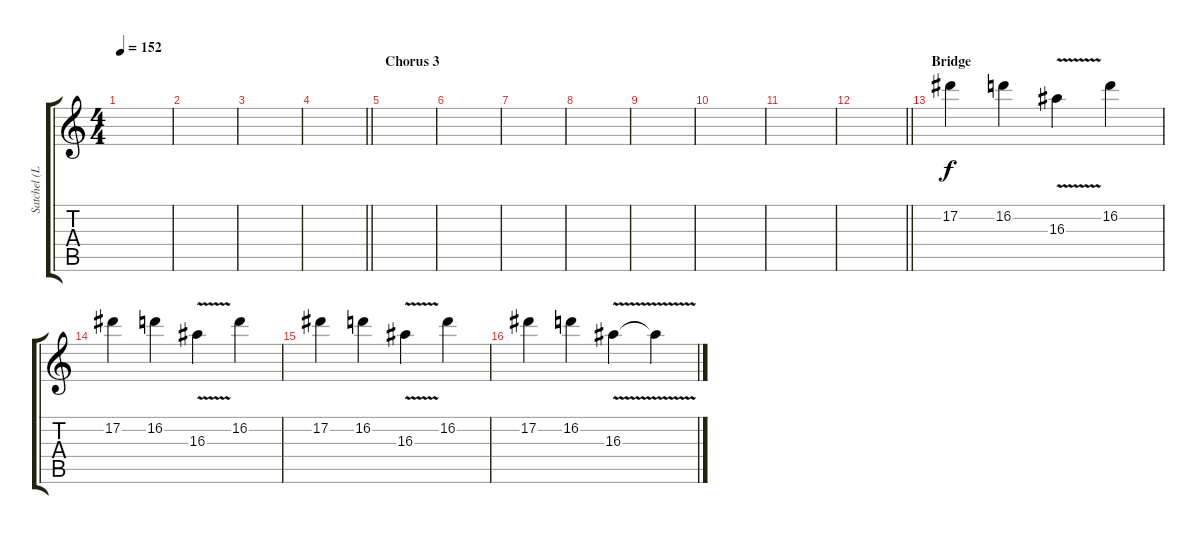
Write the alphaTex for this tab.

\track ("Satchel (Lead 3)" "Satchel (L") {instrument distortionguitar}
\staff {score tabs}
\tuning (Eb4 Bb3 Gb3 Db3 Ab2 Eb2) {hide}
\ts (4 4)
\tempo 152
\clef g2
\ks c
|
|
|
\barLineRight lightlight
|
\section ("" "Chorus 3")
|
|
|
|
|
|
|
\barLineRight lightlight
|
\section ("" "Bridge")
17.2.4{volume 8} 16.2.4 16.3{v}.4 16.2.4 |
17.2.4 16.2.4 16.3{v}.4 16.2.4 |
17.2.4 16.2.4 16.3{v}.4 16.2.4 |
17.2.4 16.2.4 16.3{v}.4 16.3{t}.4
